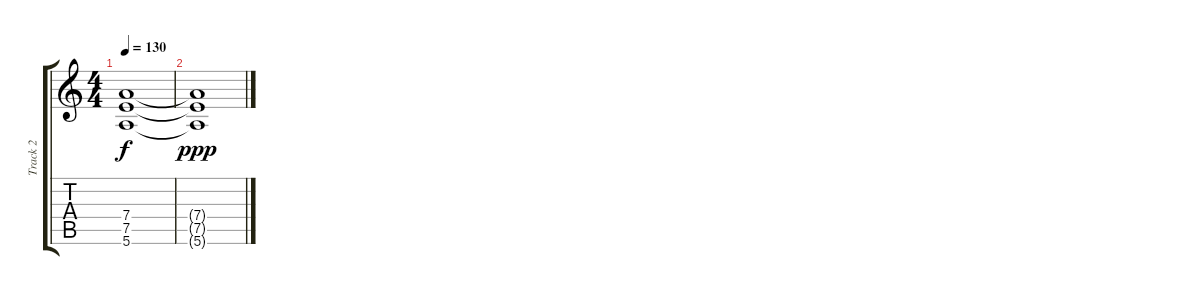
\track ("Track 2" "Track 2") {instrument overdrivenguitar}
\staff {score tabs}
\tuning (E4 B3 G3 D3 A2 E2) {hide}
\ts (4 4)
\tempo 130
\clef g2
\ks c
(7.4 7.5 5.6).1{dy f} |
(7.4{t} 7.5{t} 5.6{t}).1{dy ppp}
